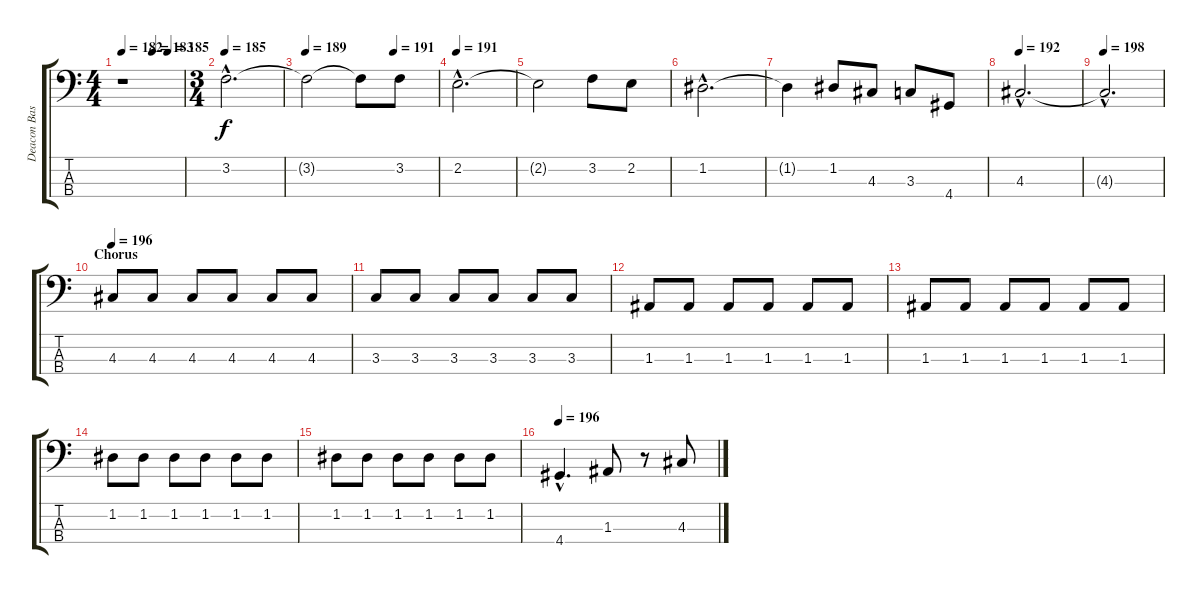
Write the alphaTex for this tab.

\track ("Deacon Bass" "Deacon Bas") {instrument electricbassfinger}
\staff {score tabs}
\tuning (G2 D2 A1 E1) {hide}
\ts (4 4)
\tempo 182
\tempo (183 0.5)
\tempo (185 0.75)
\clef f4
\ks c
r.1{dy f} |
\ts (3 4)
\tempo 185
3.2{hac}.2{d} |
\tempo 189
\tempo (191 0.6666666666666666)
3.2{t}.2 3.2{t}.8 3.2.8 |
\tempo 191
2.2{hac}.2{d} |
2.2{t}.2 3.2.8 2.2.8 |
1.2{hac}.2{d} |
1.2{t}.4 1.2.8 4.3.8 3.3.8 4.4.8 |
\tempo 192
4.3{hac}.2{d} |
\tempo 198
4.3{hac t}.2{d} |
\section ("" "Chorus")
\tempo 196
4.3.8 4.3.8 4.3.8 4.3.8 4.3.8 4.3.8 |
3.3.8 3.3.8 3.3.8 3.3.8 3.3.8 3.3.8 |
1.3.8 1.3.8 1.3.8 1.3.8 1.3.8 1.3.8 |
1.3.8 1.3.8 1.3.8 1.3.8 1.3.8 1.3.8 |
1.2.8 1.2.8 1.2.8 1.2.8 1.2.8 1.2.8 |
1.2.8 1.2.8 1.2.8 1.2.8 1.2.8 1.2.8 |
\tempo 196
4.4{hac}.4{d} 1.3.8 r.8 4.3.8
